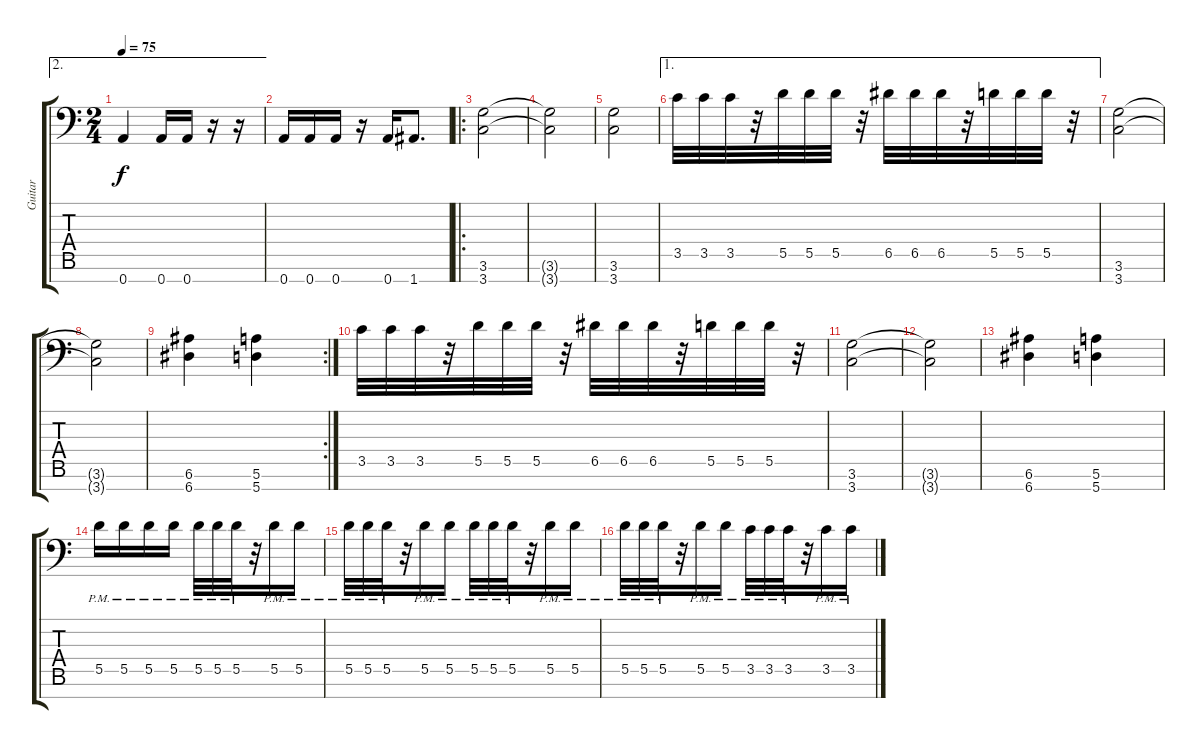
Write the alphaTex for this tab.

\track ("Guitar" "Guitar") {instrument distortionguitar}
\staff {score tabs}
\tuning (E4 B3 G3 D3 A2 E2 A1) {hide}
\ae 2
\ts (2 4)
\tempo 75
\clef f4
\ks c
0.7.4{dy f} 0.7.16 0.7.16 r.16 r.16 |
0.7.16 0.7.16 0.7.16 r.16 0.7.16 1.7.8{d} |
\ro
(3.6 3.7).2 |
(3.6{t} 3.7{t}).2 |
(3.6 3.7).2 |
\ae 1
3.5.32 3.5.32 3.5.32 r.32 5.5.32 5.5.32 5.5.32 r.32 6.5.32 6.5.32 6.5.32 r.32 5.5.32 5.5.32 5.5.32 r.32 |
(3.6 3.7).2 |
(3.6{t} 3.7{t}).2 |
\rc 2
(6.6 6.7).4 (5.6 5.7).4 |
3.5.32 3.5.32 3.5.32 r.32 5.5.32 5.5.32 5.5.32 r.32 6.5.32 6.5.32 6.5.32 r.32 5.5.32 5.5.32 5.5.32 r.32 |
(3.6 3.7).2 |
(3.6{t} 3.7{t}).2 |
(6.6 6.7).4 (5.6 5.7).4 |
5.5{pm}.16 5.5{pm}.16 5.5{pm}.16 5.5{pm}.16 5.5{pm}.32 5.5{pm}.32 5.5{pm}.32 r.32 5.5{pm}.16 5.5{pm}.16 |
5.5{pm}.32 5.5{pm}.32 5.5{pm}.32 r.32 5.5{pm}.16 5.5{pm}.16 5.5{pm}.32 5.5{pm}.32 5.5{pm}.32 r.32 5.5{pm}.16 5.5{pm}.16 |
5.5{pm}.32 5.5{pm}.32 5.5{pm}.32 r.32 5.5{pm}.16 5.5{pm}.16 3.5{pm}.32 3.5{pm}.32 3.5{pm}.32 r.32 3.5{pm}.16 3.5{pm}.16
